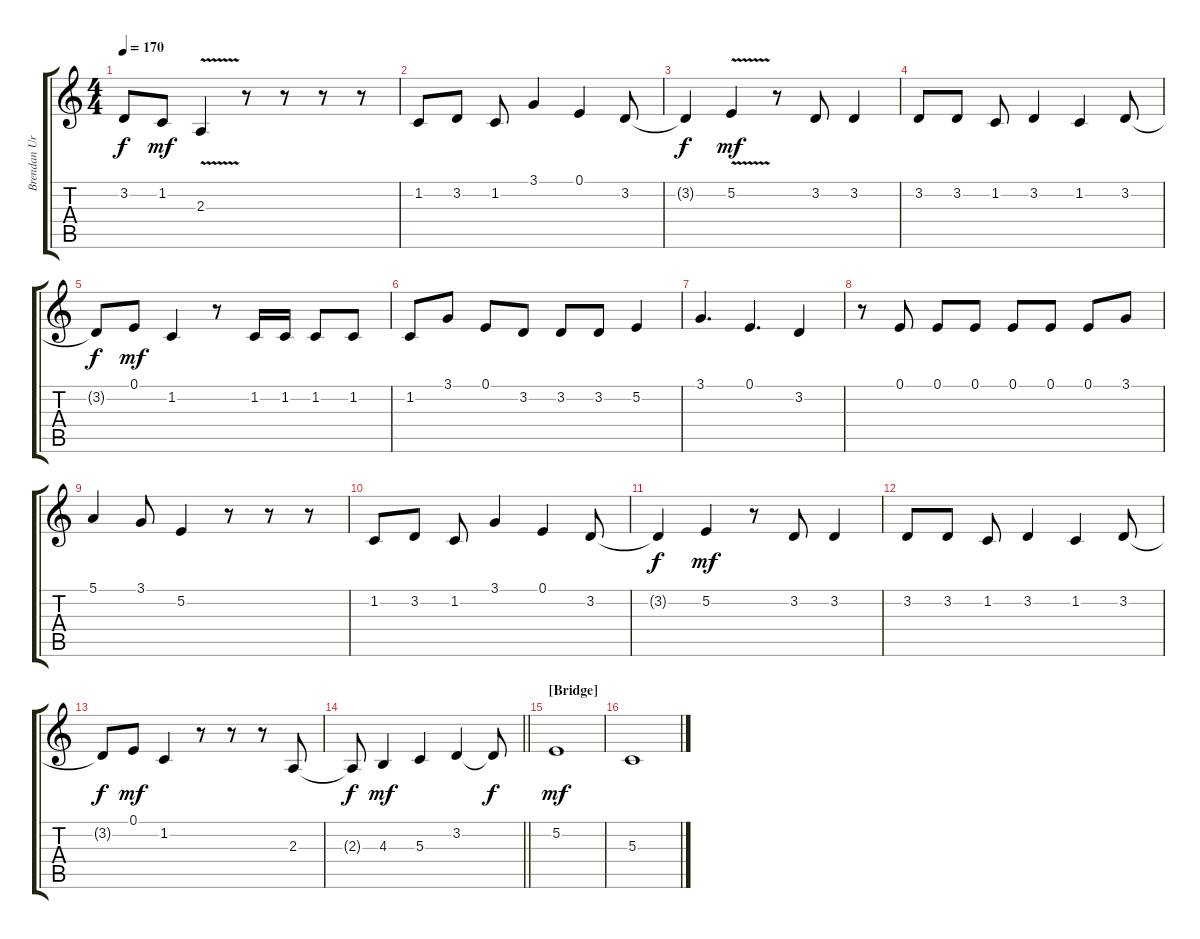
\track ("Brendan Urie" "Brendan Ur") {instrument clarinet}
\staff {score tabs}
\tuning (E4 B3 G3 D3 A2 E2) {hide}
\ts (4 4)
\tempo 170
\clef g2
\ks c
3.2{t}.8{dy f} 1.2.8{dy mf} 2.3{v}.4 r.8 r.8 r.8 r.8 |
1.2.8 3.2.8 1.2.8 3.1.4 0.1.4 3.2.8 |
3.2{t}.4{dy f} 5.2{v}.4{dy mf} r.8 3.2.8 3.2.4 |
3.2.8 3.2.8 1.2.8 3.2.4 1.2.4 3.2.8 |
3.2{t}.8{dy f} 0.1.8{dy mf} 1.2.4 r.8 1.2.16 1.2.16 1.2.8 1.2.8 |
1.2.8 3.1.8 0.1.8 3.2.8 3.2.8 3.2.8 5.2.4 |
3.1.4{d} 0.1.4{d} 3.2.4 |
r.8 0.1.8 0.1.8 0.1.8 0.1.8 0.1.8 0.1.8 3.1.8 |
5.1.4 3.1.8 5.2.4 r.8 r.8 r.8 |
1.2.8 3.2.8 1.2.8 3.1.4 0.1.4 3.2.8 |
3.2{t}.4{dy f} 5.2.4{dy mf} r.8 3.2.8 3.2.4 |
3.2.8 3.2.8 1.2.8 3.2.4 1.2.4 3.2.8 |
3.2{t}.8{dy f} 0.1.8{dy mf} 1.2.4 r.8 r.8 r.8 2.3.8 |
\barLineRight lightlight
2.3{t}.8{dy f} 4.3.4{dy mf} 5.3.4 3.2.4 3.2{t}.8{dy f} |
\section ("" "[Bridge]")
5.2.1{dy mf} |
5.3.1
